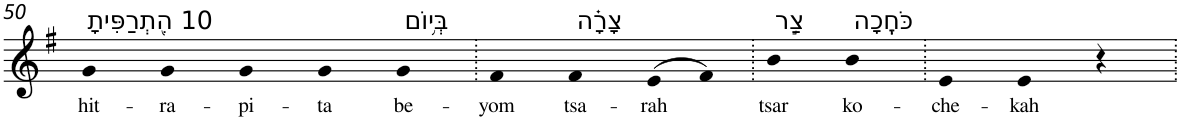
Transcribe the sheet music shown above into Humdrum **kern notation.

**kern	**text
*part1	*part1
*staff1	*staff1
*I"Piano	*
*I'Pno	*
!!LO:PB:g=z
*clefG2	*
*k[f#]	*
*G:	*
=50	=50
!LO:TX:a:t=10 הִ֭תְרַפִּיתָ	!
!	!LO:LY:b
4g	hit-
!	!LO:LY:b
4g	-ra-
!	!LO:LY:b
4g	-pi-
!	!LO:LY:b
4g	-ta
!LO:TX:a:t=בְּי֥וֹם	!
!	!LO:LY:b
4g	be-
=51.	=51.
!	!LO:LY:b
4f#	-yom
!LO:TX:a:t=צָרָ֗ה	!
!	!LO:LY:b
4f#	tsa-
!	!LO:LY:b
(>8e	-rah
8f#)	.
=52.	=52.
!LO:TX:a:t=צַ֣ר	!
!	!LO:LY:b
4b	tsar
!LO:TX:a:t=כֹּחֶֽכָה	!
!	!LO:LY:b
4b	ko-
=53.	=53.
!	!LO:LY:b
4e	-che-
!	!LO:LY:b
4e	-kah
4r	.
=.	=.
*-	*-
